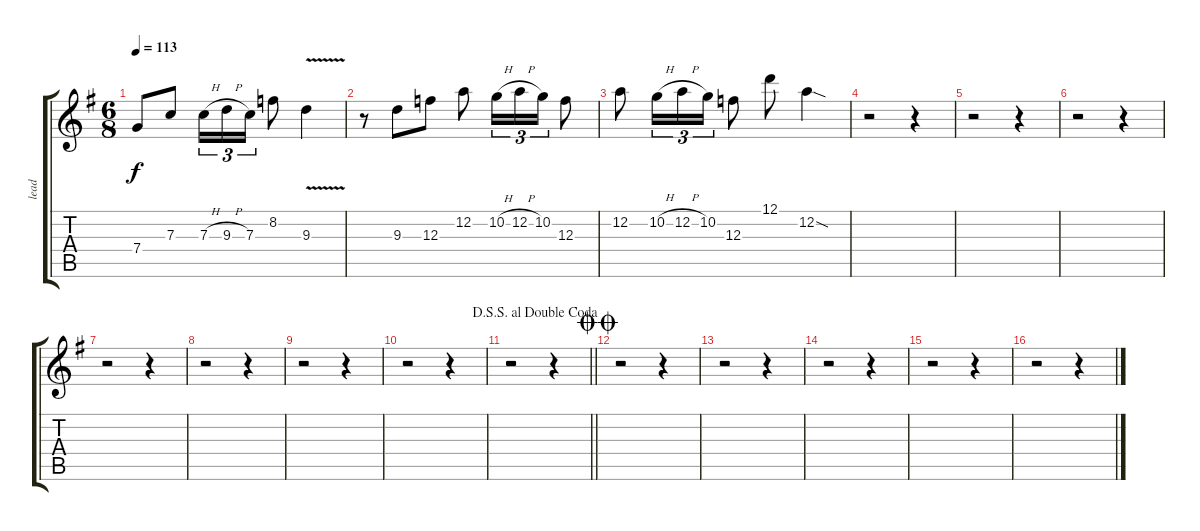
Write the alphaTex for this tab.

\track ("lead" "lead") {instrument distortionguitar}
\staff {score tabs}
\tuning (D4 A3 F3 C3 G2 D2) {hide}
\ts (6 8)
\tempo 113
\clef g2
\ks g
7.4.8{dy f} 7.3.8 7.3{h}.16{tu (3 2)} 9.3{h}.16{tu (3 2)} 7.3.16{tu (3 2)} 8.2.8 9.3{v}.4 |
r.8 9.3.8 12.3.8 12.2.8 10.2{h}.16{tu (3 2)} 12.2{h}.16{tu (3 2)} 10.2.16{tu (3 2)} 12.3.8 |
12.2.8 10.2{h}.16{tu (3 2)} 12.2{h}.16{tu (3 2)} 10.2.16{tu (3 2)} 12.3.8 12.1.8 12.2{sod}.4 |
r.2 r.4 |
r.2 r.4 |
r.2 r.4 |
r.2 r.4 |
r.2 r.4 |
r.2 r.4 |
r.2 r.4 |
\jump dalsegnosegnoaldoublecoda
\barLineRight lightlight
r.2 r.4 |
\jump doublecoda
r.2 r.4 |
r.2 r.4 |
r.2 r.4 |
r.2 r.4 |
r.2 r.4
